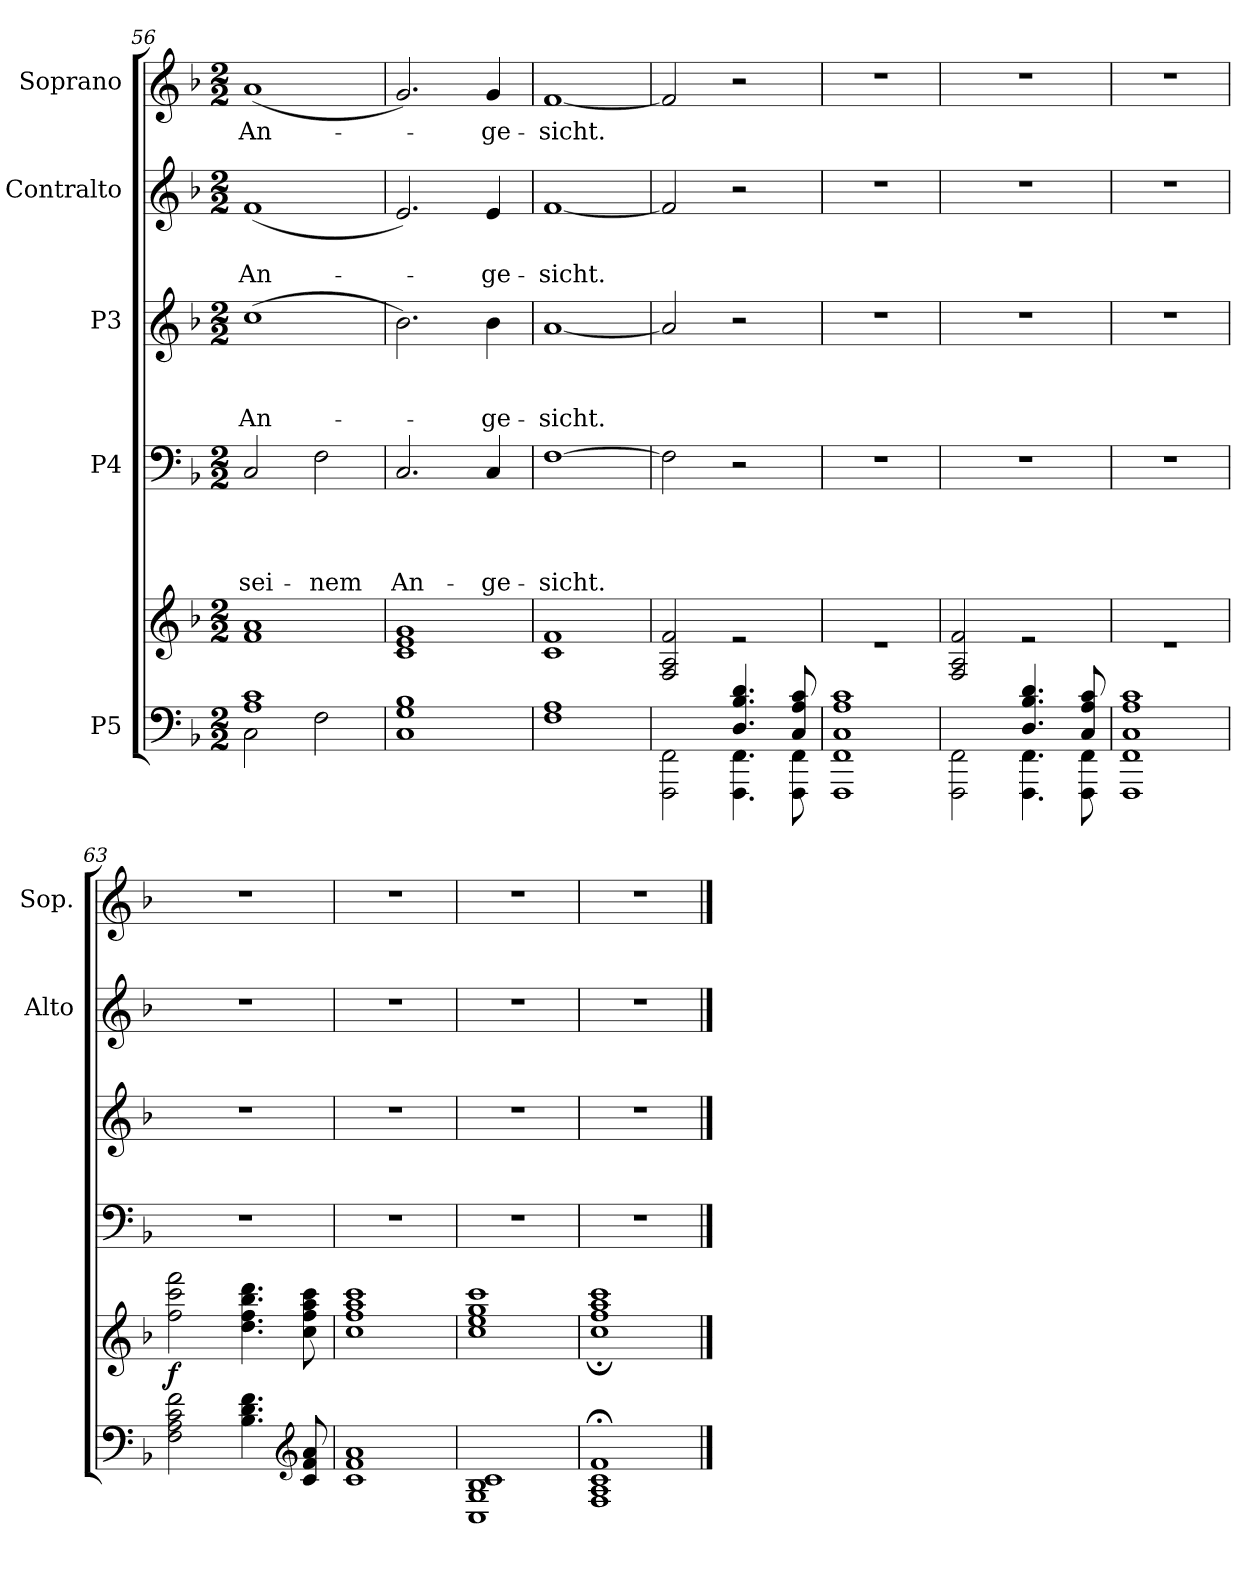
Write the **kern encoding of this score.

**kern	**kern	**dynam	**kern	**text	**text	**text	**text	**kern	**text	**text	**text	**kern	**text	**text	**kern	**text
*part5	*part5	*part5	*part4	*part4	*part4	*part4	*part4	*part3	*part3	*part3	*part3	*part2	*part2	*part2	*part1	*part1
*staff6	*staff5	*staff5/6	*staff4	*staff4	*staff4	*staff4	*staff4	*staff3	*staff3	*staff3	*staff3	*staff2	*staff2	*staff2	*staff1	*staff1
*I"P5	*	*	*I"P4	*	*	*	*	*I"P3	*	*	*	*I"Contralto	*	*	*I"Soprano	*
*	*	*	*	*	*	*	*	*	*	*	*	*I'Alto	*	*	*I'Sop.	*
*clefF4	*clefG2	*	*clefF4	*	*	*	*	*clefG2	*	*	*	*clefG2	*	*	*clefG2	*
*	*	*	*	*	*	*	*	*ITrd7c12	*	*	*	*	*	*	*	*
*k[b-]	*k[b-]	*	*k[b-]	*	*	*	*	*k[b-]	*	*	*	*k[b-]	*	*	*k[b-]	*
*F:	*F:	*	*F:	*	*	*	*	*F:	*	*	*	*F:	*	*	*F:	*
*M2/2	*M2/2	*	*M2/2	*	*	*	*	*M2/2	*	*	*	*M2/2	*	*	*M2/2	*
=56	=56	=56	=56	=56	=56	=56	=56	=56	=56	=56	=56	=56	=56	=56	=56	=56
*^	*^	*	*	*	*	*	*	*	*	*	*	*	*	*	*	*
!	!	!	!	!	!	!	!	!	!LO:LY:b	!	!	!	!LO:LY:b	!	!	!LO:LY:b	!	!LO:LY:b
2C\	1A 1c	1ryy	1f 1a	.	2C/	.	.	.	sei-	(>1c	.	.	An-	(<1f	.	An-	(<1a	An-
!	!	!	!	!	!	!	!	!	!LO:LY:b	!	!	!	!	!	!	!	!	!
2F\	.	.	.	.	2F\	.	.	.	-nem	.	.	.	.	.	.	.	.	.
=57	=57	=57	=57	=57	=57	=57	=57	=57	=57	=57	=57	=57	=57	=57	=57	=57	=57	=57
!	!	!	!	!	!	!	!	!	!LO:LY:b	!	!	!	!	!	!	!	!	!
1C 1G 1B-	1ryy	1ryy	1c 1e 1g	.	2.C/	.	.	.	An-	2.B-\)	.	.	.	2.e/)	.	.	2.g/)	.
!	!	!	!	!	!	!	!	!	!LO:LY:b	!	!	!	!LO:LY:b	!	!	!LO:LY:b	!	!LO:LY:b
.	.	.	.	.	4C/	.	.	.	-ge-	4B-\	.	.	-ge-	4e/	.	-ge-	4g/	-ge-
=58	=58	=58	=58	=58	=58	=58	=58	=58	=58	=58	=58	=58	=58	=58	=58	=58	=58	=58
!	!	!	!	!	!	!	!	!	!LO:LY:b	!	!	!	!LO:LY:b	!	!	!LO:LY:b	!	!LO:LY:b
1F 1A	1ryy	1ryy	1c 1f	.	[>1F	.	.	.	-sicht.	[<1A	.	.	-sicht.	[<1f	.	-sicht.	[<1f	-sicht.
=59	=59	=59	=59	=59	=59	=59	=59	=59	=59	=59	=59	=59	=59	=59	=59	=59	=59	=59
2ryy	2FFF\ 2FF\	1ryy	2F/ 2A/ 2f/	.	2F\]	.	.	.	.	2A/]	.	.	.	2f/]	.	.	2f/]	.
4.D/ 4.B-/ 4.d/	4.FFF\ 4.FF\	.	2r	.	2r	.	.	.	.	2r	.	.	.	2r	.	.	2r	.
8C/ 8A/ 8c/	8FFF\ 8FF\	.	.	.	.	.	.	.	.	.	.	.	.	.	.	.	.	.
!!LO:LB:g=z
=60	=60	=60	=60	=60	=60	=60	=60	=60	=60	=60	=60	=60	=60	=60	=60	=60	=60	=60
1C 1A 1c	1FFF 1FF	1ryy	1r	.	1r	.	.	.	.	1r	.	.	.	1r	.	.	1r	.
=61	=61	=61	=61	=61	=61	=61	=61	=61	=61	=61	=61	=61	=61	=61	=61	=61	=61	=61
2ryy	2FFF\ 2FF\	1ryy	2F/ 2A/ 2f/	.	1r	.	.	.	.	1r	.	.	.	1r	.	.	1r	.
4.D/ 4.B-/ 4.d/	4.FFF\ 4.FF\	.	2r	.	.	.	.	.	.	.	.	.	.	.	.	.	.	.
8C/ 8A/ 8c/	8FFF\ 8FF\	.	.	.	.	.	.	.	.	.	.	.	.	.	.	.	.	.
=62	=62	=62	=62	=62	=62	=62	=62	=62	=62	=62	=62	=62	=62	=62	=62	=62	=62	=62
1C 1A 1c	1FFF 1FF	1ryy	1r	.	1r	.	.	.	.	1r	.	.	.	1r	.	.	1r	.
=63	=63	=63	=63	=63	=63	=63	=63	=63	=63	=63	=63	=63	=63	=63	=63	=63	=63	=63
!	!	!	!	!LO:DY:b	!	!	!	!	!	!	!	!	!	!	!	!	!	!
2F\ 2A\ 2c\ 2f\	1ryy	1ryy	2ff\ 2ccc\ 2fff\	f	1r	.	.	.	.	1r	.	.	.	1r	.	.	1r	.
4.B-\ 4.d\ 4.f\	.	.	4.dd\ 4.ff\ 4.bb-\ 4.ddd\	.	.	.	.	.	.	.	.	.	.	.	.	.	.	.
*clefG2	*	*	*	*	*	*	*	*	*	*	*	*	*	*	*	*	*	*
8c/ 8f/ 8a/	.	.	8cc\ 8ff\ 8aa\ 8ccc\	.	.	.	.	.	.	.	.	.	.	.	.	.	.	.
=64	=64	=64	=64	=64	=64	=64	=64	=64	=64	=64	=64	=64	=64	=64	=64	=64	=64	=64
1c 1f 1a	1ryy	1ryy	1cc 1ff 1aa 1ccc	.	1r	.	.	.	.	1r	.	.	.	1r	.	.	1r	.
=65	=65	=65	=65	=65	=65	=65	=65	=65	=65	=65	=65	=65	=65	=65	=65	=65	=65	=65
1C 1G 1B- 1c	1ryy	1ryy	1cc 1ee 1gg 1ccc	.	1r	.	.	.	.	1r	.	.	.	1r	.	.	1r	.
=66	=66	=66	=66	=66	=66	=66	=66	=66	=66	=66	=66	=66	=66	=66	=66	=66	=66	=66
1F;< 1A;< 1c;< 1f;<	1ryy	1ryy	1cc;< 1ff;< 1aa;< 1ccc;<	.	1r	.	.	.	.	1r	.	.	.	1r	.	.	1r	.
*v	*v	*	*	*	*	*	*	*	*	*	*	*	*	*	*	*	*	*
*	*v	*v	*	*	*	*	*	*	*	*	*	*	*	*	*	*	*
==	==	==	==	==	==	==	==	==	==	==	==	==	==	==	==	==
*-	*-	*-	*-	*-	*-	*-	*-	*-	*-	*-	*-	*-	*-	*-	*-	*-
